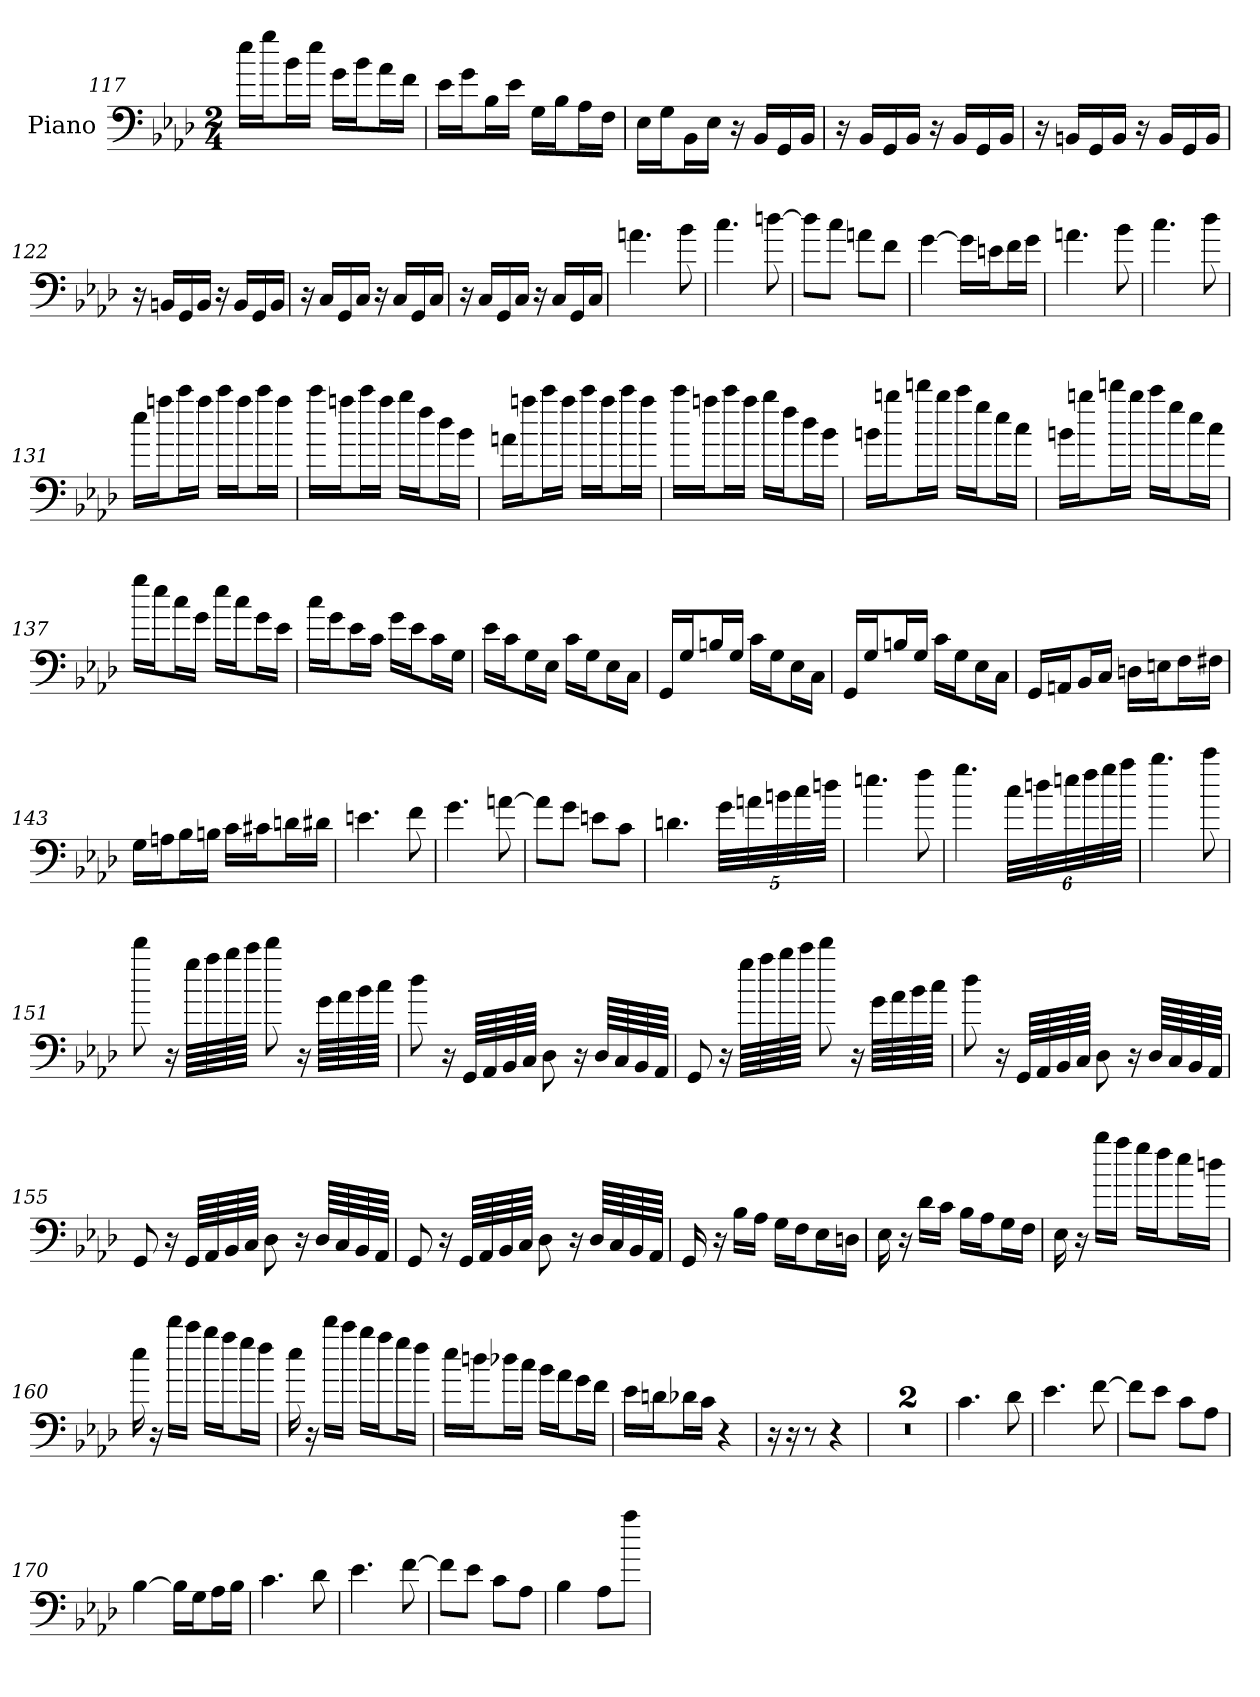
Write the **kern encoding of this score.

**kern
*part1
*staff1
*I"Piano
*I'Pno
*clefF4
*k[b-e-a-d-]
*A-:
*M2/4
=117
16ee-\LL
16gg\J
16b-\L
16ee-\JJ
16g\LL
16b-\J
16a-\L
16f\JJ
=118
16e-\LL
16g\J
16B-\L
16e-\JJ
16G\LL
16B-\J
16A-\L
16F\JJ
=119
16E-\LL
16G\J
16BB-\L
16E-\JJ
16r
16BB-/LL
16GG/
16BB-/JJ
=120
16r
16BB-/LL
16GG/
16BB-/JJ
16r
16BB-/LL
16GG/
16BB-/JJ
=121
16r
16BBn/LL
16GG/
16BB/JJ
16r
16BB/LL
16GG/
16BB/JJ
=122
16r
16BBn/LL
16GG/
16BB/JJ
16r
16BB/LL
16GG/
16BB/JJ
=123
16r
16C/LL
16GG/
16C/JJ
16r
16C/LL
16GG/
16C/JJ
=124
16r
16C/LL
16GG/
16C/JJ
16r
16C/LL
16GG/
16C/JJ
=125
4.an
8b-
=126
4.cc
[8ddn
=127
8dd\L]
8cc\J
8an\L
8f\J
=128
[4g
16g\LL]
16en\J
16f\L
16g\JJ
=129
4.an
8b-
=130
4.cc
8dd-
=131
16ee-\LL
16aan\J
16ccc\L
16aa\JJ
16ccc\LL
16aa\J
16ccc\L
16aa\JJ
=132
16ccc\LL
16aan\J
16ccc\L
16aa\JJ
16bb-\LL
16ff\J
16dd-\L
16b-\JJ
=133
16an\LL
16aan\J
16ccc\L
16aa\JJ
16ccc\LL
16aa\J
16ccc\L
16aa\JJ
=134
16ccc\LL
16aan\J
16ccc\L
16aa\JJ
16bb-\LL
16ff\J
16dd-\L
16b-\JJ
=135
16bn\LL
16bbn\J
16dddn\L
16bb\JJ
16ccc\LL
16gg\J
16ee-\L
16cc\JJ
=136
16bn\LL
16bbn\J
16dddn\L
16bb\JJ
16ccc\LL
16gg\J
16ee-\L
16cc\JJ
=137
16gg\LL
16ee-\J
16cc\L
16g\JJ
16ee-\LL
16cc\J
16g\L
16e-\JJ
=138
16cc\LL
16g\J
16e-\L
16c\JJ
16g\LL
16e-\J
16c\L
16G\JJ
=139
16e-\LL
16c\J
16G\L
16E-\JJ
16c\LL
16G\J
16E-\L
16C\JJ
=140
16GG/LL
16G/J
16Bn/L
16G/JJ
16c\LL
16G\J
16E-\L
16C\JJ
=141
16GG/LL
16G/J
16Bn/L
16G/JJ
16c\LL
16G\J
16E-\L
16C\JJ
=142
16GG/LL
16AAn/J
16BB-/L
16C/JJ
16Dn\LL
16En\J
16F\L
16F#X\JJ
=143
16G\LL
16An\J
16B-\L
16Bn\JJ
16c\LL
16c#X\J
16dn\L
16d#X\JJ
=144
4.en
8f
=145
4.g
[8an
=146
8a\L]
8g\J
8en\L
8c\J
=147
4.dn
40g\LLL
40an\
40bn\
40cc\
40ddn\JJJ
=148
4.een
8ff
=149
4.gg
48cc\LLL
48ddn\
48een\
48ff\
48gg\
48aa-\JJJ
=150
4.bb-
8ccc
=151
8ddd-
16r
64gg\LLLL
64aa-\
64bb-\
64ccc\JJJJ
8ddd-
16r
64g\LLLL
64a-\
64b-\
64cc\JJJJ
=152
8dd-
16r
64GG/LLLL
64AA-/
64BB-/
64C/JJJJ
8D-
16r
64D-/LLLL
64C/
64BB-/
64AA-/JJJJ
=153
8GG
16r
64gg\LLLL
64aa-\
64bb-\
64ccc\JJJJ
8ddd-
16r
64g\LLLL
64a-\
64b-\
64cc\JJJJ
=154
8dd-
16r
64GG/LLLL
64AA-/
64BB-/
64C/JJJJ
8D-
16r
64D-/LLLL
64C/
64BB-/
64AA-/JJJJ
=155
8GG
16r
64GG/LLLL
64AA-/
64BB-/
64C/JJJJ
8D-
16r
64D-/LLLL
64C/
64BB-/
64AA-/JJJJ
=156
8GG
16r
64GG/LLLL
64AA-/
64BB-/
64C/JJJJ
8D-
16r
64D-/LLLL
64C/
64BB-/
64AA-/JJJJ
=157
16GG
16r
16B-\LL
16A-\JJ
16G\LL
16F\J
16E-\L
16Dn\JJ
=158
16E-
16r
16d-\LL
16c\JJ
16B-\LL
16A-\J
16G\L
16F\JJ
=159
16E-
16r
16bb-\LL
16aa-\JJ
16gg\LL
16ff\J
16ee-\L
16ddn\JJ
=160
16ee-
16r
16ddd-\LL
16ccc\JJ
16bb-\LL
16aa-\J
16gg\L
16ff\JJ
=161
16ee-
16r
16ddd-\LL
16ccc\JJ
16bb-\LL
16aa-\J
16gg\L
16ff\JJ
=162
16ee-\LL
16ddn\J
16dd-X\L
16cc\JJ
16b-\LL
16a-\J
16g\L
16f\JJ
=163
16e-\LL
16dn\J
16d-X\L
16c\JJ
4r
=164
16r
16r
8r
4r
=165
2r
=166
2r
=167
4.c
8d-
=168
4.e-
[8f
=169
8f\L]
8e-\J
8c\L
8A-\J
=170
[4B-
16B-\LL]
16G\J
16A-\L
16B-\JJ
=171
4.c
8d-
=172
4.e-
[8f
=173
8f\L]
8e-\J
8c\L
8A-\J
=174
4B-
8A-\L
8aa-\J
=
*-
